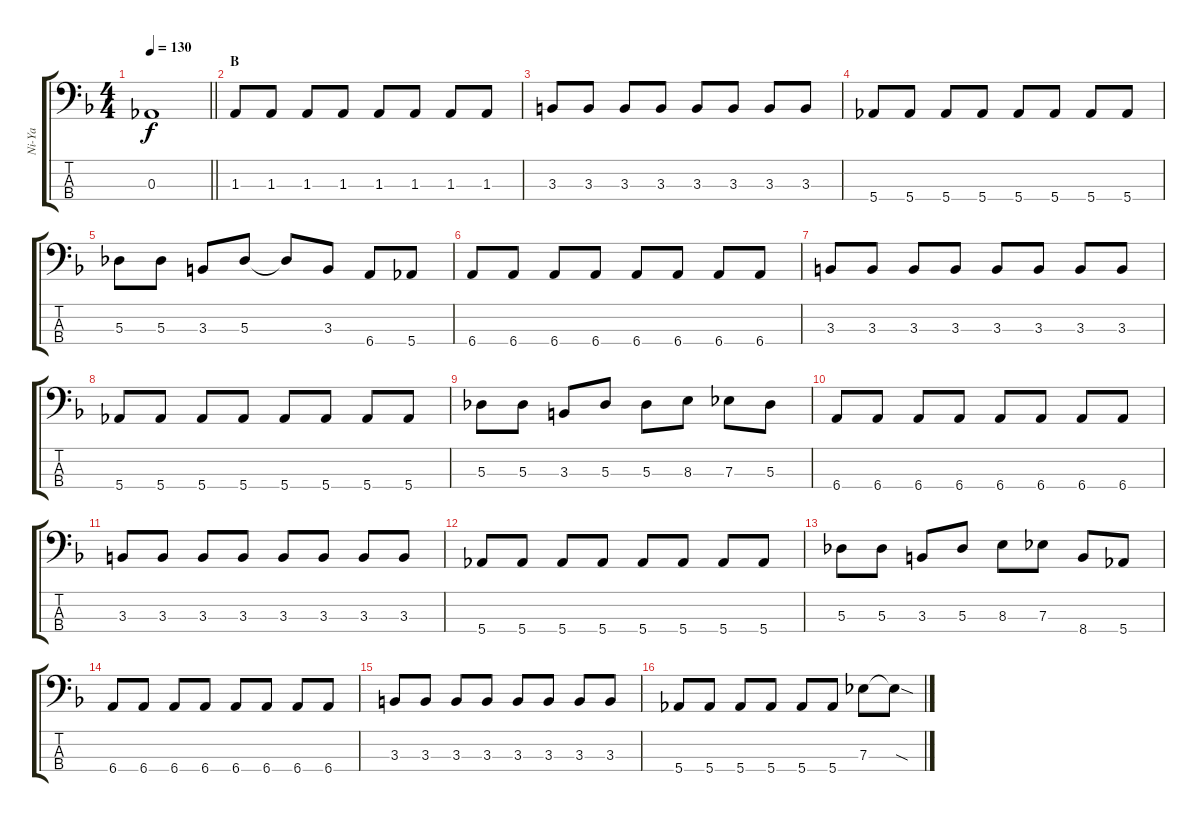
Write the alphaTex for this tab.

\track ("Ni-Ya" "Ni-Ya") {instrument electricbasspick}
\staff {score tabs}
\tuning (Gb2 Db2 Ab1 Eb1) {hide}
\ts (4 4)
\tempo 130
\clef f4
\barLineRight lightlight
\ks f
0.3{t}.1{dy f} |
\section ("" "B")
1.3.8 1.3.8 1.3.8 1.3.8 1.3.8 1.3.8 1.3.8 1.3.8 |
3.3.8 3.3.8 3.3.8 3.3.8 3.3.8 3.3.8 3.3.8 3.3.8 |
5.4.8 5.4.8 5.4.8 5.4.8 5.4.8 5.4.8 5.4.8 5.4.8 |
5.3.8 5.3.8 3.3.8 5.3.8 5.3{t}.8 3.3.8 6.4.8 5.4.8 |
6.4.8 6.4.8 6.4.8 6.4.8 6.4.8 6.4.8 6.4.8 6.4.8 |
3.3.8 3.3.8 3.3.8 3.3.8 3.3.8 3.3.8 3.3.8 3.3.8 |
5.4.8 5.4.8 5.4.8 5.4.8 5.4.8 5.4.8 5.4.8 5.4.8 |
5.3.8 5.3.8 3.3.8 5.3.8 5.3.8 8.3.8 7.3.8 5.3.8 |
6.4.8 6.4.8 6.4.8 6.4.8 6.4.8 6.4.8 6.4.8 6.4.8 |
3.3.8 3.3.8 3.3.8 3.3.8 3.3.8 3.3.8 3.3.8 3.3.8 |
5.4.8 5.4.8 5.4.8 5.4.8 5.4.8 5.4.8 5.4.8 5.4.8 |
5.3.8 5.3.8 3.3.8 5.3.8 8.3.8 7.3.8 8.4.8 5.4.8 |
6.4.8 6.4.8 6.4.8 6.4.8 6.4.8 6.4.8 6.4.8 6.4.8 |
3.3.8 3.3.8 3.3.8 3.3.8 3.3.8 3.3.8 3.3.8 3.3.8 |
5.4.8 5.4.8 5.4.8 5.4.8 5.4.8 5.4.8 7.3.8 7.3{sod t}.8
